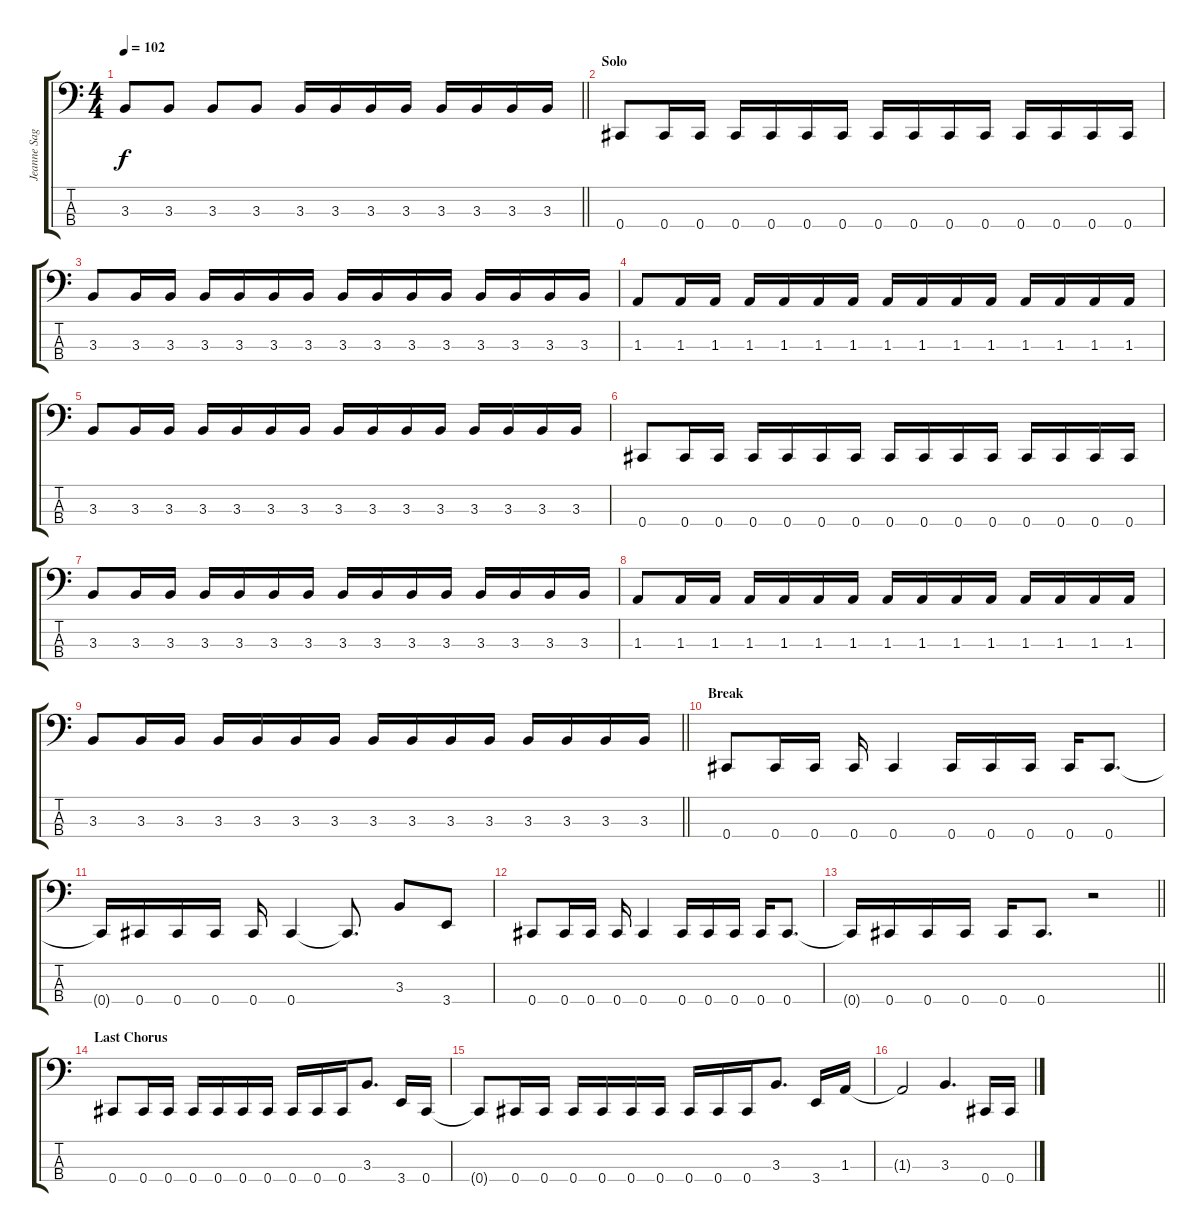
\track ("Jeanne Sagan" "Jeanne Sag") {instrument electricbassfinger}
\staff {score tabs}
\tuning (Gb2 Db2 Ab1 Db1) {hide}
\ts (4 4)
\tempo 102
\clef f4
\barLineRight lightlight
\ks c
3.3.8{dy f} 3.3.8 3.3.8 3.3.8 3.3.16 3.3.16 3.3.16 3.3.16 3.3.16 3.3.16 3.3.16 3.3.16 |
\section ("" "Solo")
0.4.8 0.4.16 0.4.16 0.4.16 0.4.16 0.4.16 0.4.16 0.4.16 0.4.16 0.4.16 0.4.16 0.4.16 0.4.16 0.4.16 0.4.16 |
3.3.8 3.3.16 3.3.16 3.3.16 3.3.16 3.3.16 3.3.16 3.3.16 3.3.16 3.3.16 3.3.16 3.3.16 3.3.16 3.3.16 3.3.16 |
1.3.8 1.3.16 1.3.16 1.3.16 1.3.16 1.3.16 1.3.16 1.3.16 1.3.16 1.3.16 1.3.16 1.3.16 1.3.16 1.3.16 1.3.16 |
3.3.8 3.3.16 3.3.16 3.3.16 3.3.16 3.3.16 3.3.16 3.3.16 3.3.16 3.3.16 3.3.16 3.3.16 3.3.16 3.3.16 3.3.16 |
0.4.8 0.4.16 0.4.16 0.4.16 0.4.16 0.4.16 0.4.16 0.4.16 0.4.16 0.4.16 0.4.16 0.4.16 0.4.16 0.4.16 0.4.16 |
3.3.8 3.3.16 3.3.16 3.3.16 3.3.16 3.3.16 3.3.16 3.3.16 3.3.16 3.3.16 3.3.16 3.3.16 3.3.16 3.3.16 3.3.16 |
1.3.8 1.3.16 1.3.16 1.3.16 1.3.16 1.3.16 1.3.16 1.3.16 1.3.16 1.3.16 1.3.16 1.3.16 1.3.16 1.3.16 1.3.16 |
\barLineRight lightlight
3.3.8 3.3.16 3.3.16 3.3.16 3.3.16 3.3.16 3.3.16 3.3.16 3.3.16 3.3.16 3.3.16 3.3.16 3.3.16 3.3.16 3.3.16 |
\section ("" "Break")
0.4.8 0.4.16 0.4.16 0.4.16 0.4.4 0.4.16 0.4.16 0.4.16 0.4.16 0.4.8{d} |
0.4{t}.16 0.4.16 0.4.16 0.4.16 0.4.16 0.4.4 0.4{t}.8{d} 3.3.8 3.4.8 |
0.4.8 0.4.16 0.4.16 0.4.16 0.4.4 0.4.16 0.4.16 0.4.16 0.4.16 0.4.8{d} |
\barLineRight lightlight
0.4{t}.16 0.4.16 0.4.16 0.4.16 0.4.16 0.4.8{d} r.2 |
\section ("" "Last Chorus")
0.4.8 0.4.16 0.4.16 0.4.16 0.4.16 0.4.16 0.4.16 0.4.16 0.4.16 0.4.16 3.3.8{d} 3.4.16 0.4.16 |
0.4{t}.8 0.4.16 0.4.16 0.4.16 0.4.16 0.4.16 0.4.16 0.4.16 0.4.16 0.4.16 3.3.8{d} 3.4.16 1.3.16 |
1.3{t}.2 3.3.4{d} 0.4.16 0.4.16
